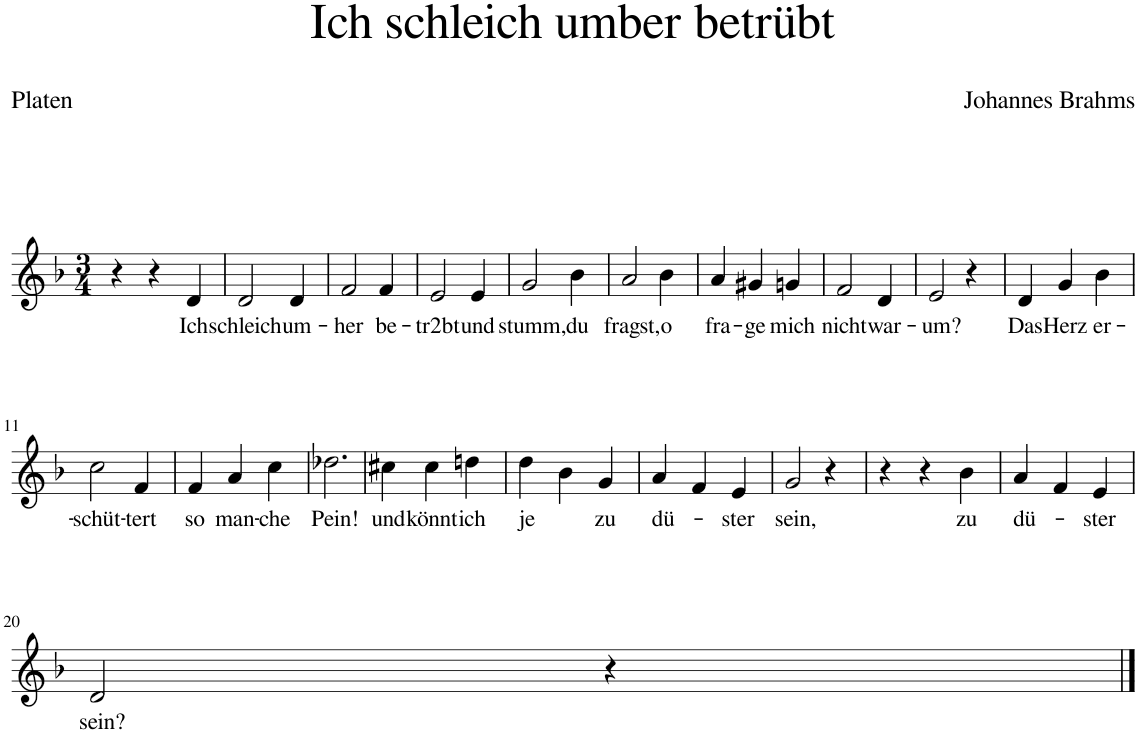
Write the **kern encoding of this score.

**kern	**text
*part1	*part1
*staff1	*staff1
*I"Piano	*
*I'Pno	*
*clefG2	*
*k[b-]	*
*M3/4	*
=1	=1
4r	.
4r	.
!	!LO:LY:b
4d/	Ich
=2	=2
!	!LO:LY:b
2d/	schleich
!	!LO:LY:b
4d/	um-
=3	=3
!	!LO:LY:b
2f/	-her
!	!LO:LY:b
4f/	be-
=4	=4
!	!LO:LY:b
2e/	-tr2bt
!	!LO:LY:b
4e/	und
=5	=5
!	!LO:LY:b
2g/	stumm,
!	!LO:LY:b
4b-\	du
=6	=6
!	!LO:LY:b
2a/	fragst,
!	!LO:LY:b
4b-\	o
=7	=7
!	!LO:LY:b
4a/	fra-
!	!LO:LY:b
4g#X/	-ge
!	!LO:LY:b
4gn/	mich
=8	=8
!	!LO:LY:b
2f/	nicht
!	!LO:LY:b
4d/	war-
=9	=9
!	!LO:LY:b
2e/	-um?
4r	.
=10	=10
!	!LO:LY:b
4d/	Das
!	!LO:LY:b
4g/	Herz
!	!LO:LY:b
4b-\	er-
!!LO:LB:g=z
=11	=11
!	!LO:LY:b
2cc\	-schüt-
!	!LO:LY:b
4f/	-tert
=12	=12
!	!LO:LY:b
4f/	so
!	!LO:LY:b
4a/	man-
!	!LO:LY:b
4cc\	-che
=13	=13
!	!LO:LY:b
2.dd-X\	Pein!
=14	=14
!	!LO:LY:b
4cc#X\	und
!	!LO:LY:b
4cc#\	könnt
!	!LO:LY:b
4ddn\	ich
=15	=15
!	!LO:LY:b
4dd\	je
4b-\	.
!	!LO:LY:b
4g/	zu
=16	=16
!	!LO:LY:b
4a/	dü-
4f/	.
!	!LO:LY:b
4e/	-ster
=17	=17
!	!LO:LY:b
2g/	sein,
4r	.
=18	=18
4r	.
4r	.
!	!LO:LY:b
4b-\	zu
=19	=19
!	!LO:LY:b
4a/	dü-
4f/	.
!	!LO:LY:b
4e/	-ster
!!LO:LB:g=z
=20	=20
!	!LO:LY:b
2d/	sein?
4r	.
==	==
*-	*-
